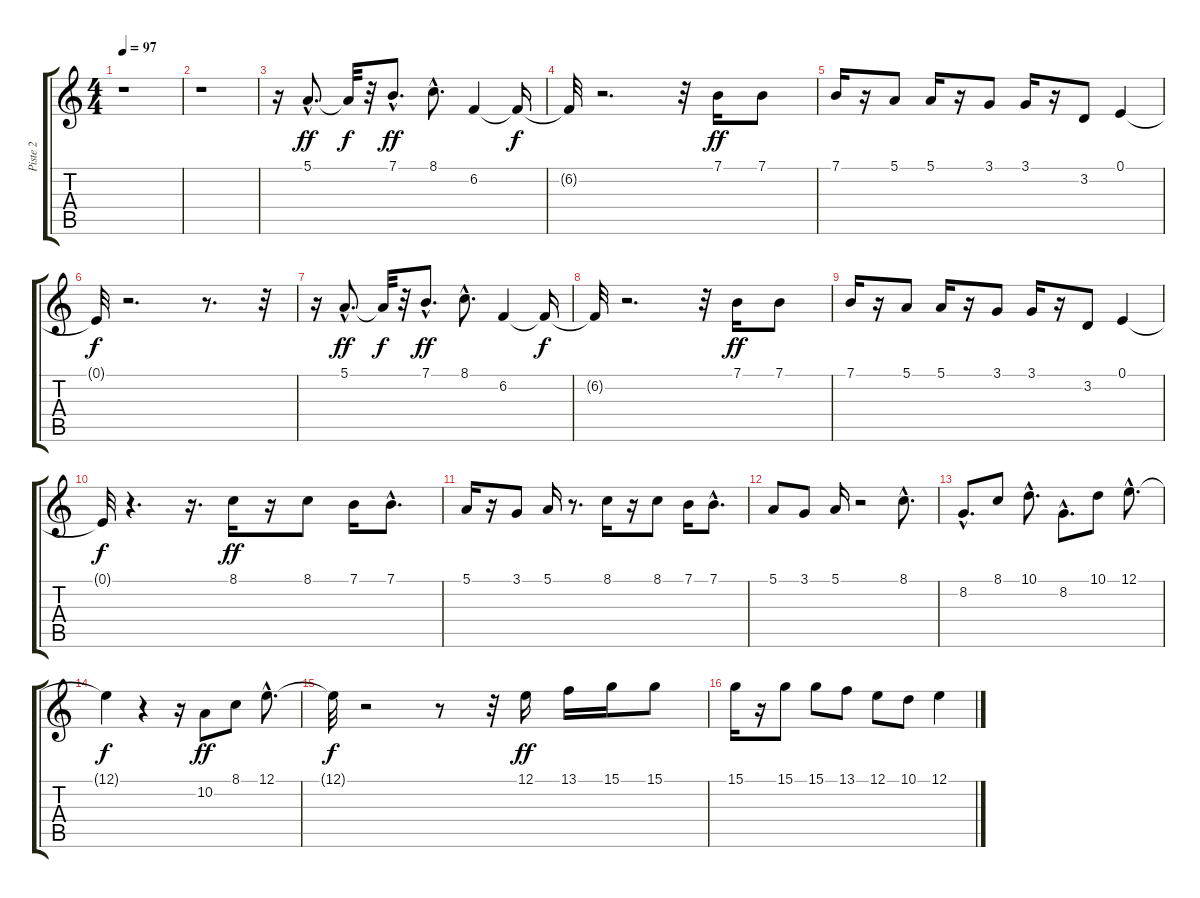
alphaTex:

\track ("Piste 2" "Piste 2") {instrument trombone}
\staff {score tabs}
\tuning (E4 B3 G3 D3 A2 E2) {hide}
\ts (4 4)
\tempo 97
\clef g2
\ks c
r.1{dy f} |
r.1 |
r.16 5.1{hac}.8{d dy ff} 5.1{t}.32{dy f} r.32 7.1{hac}.8{d dy ff} 8.1{hac}.8{d} 6.2.4 6.2{t}.16{dy f} |
6.2{t}.32 r.2{d} r.32 7.1.16{dy ff} 7.1.8 |
7.1.16 r.16 5.1.8 5.1.16 r.16 3.1.8 3.1.16 r.16 3.2.8 0.1.4 |
0.1{t}.32{dy f} r.2{d} r.8{d} r.32 |
r.16 5.1{hac}.8{d dy ff} 5.1{t}.32{dy f} r.32 7.1{hac}.8{d dy ff} 8.1{hac}.8{d} 6.2.4 6.2{t}.16{dy f} |
6.2{t}.32 r.2{d} r.32 7.1.16{dy ff} 7.1.8 |
7.1.16 r.16 5.1.8 5.1.16 r.16 3.1.8 3.1.16 r.16 3.2.8 0.1.4 |
0.1{t}.32{dy f} r.4{d} r.16{d} 8.1.16{dy ff} r.16 8.1.8 7.1.16 7.1{hac}.8{d} |
5.1.16 r.16 3.1.8 5.1.16 r.8{d} 8.1.16 r.16 8.1.8 7.1.16 7.1{hac}.8{d} |
5.1.8 3.1.8 5.1.16 r.2 8.1{hac}.8{d} |
8.2{hac}.8{d} 8.1.8 10.1{hac}.8{d} 8.2{hac}.8{d} 10.1.8 12.1{hac}.8{d} |
12.1{t}.4{dy f} r.4 r.16 10.2.8{dy ff} 8.1.8 12.1{hac}.8{d} |
12.1{t}.32{dy f} r.2 r.8 r.32 12.1.16{dy ff} 13.1.16 15.1.16 15.1.8 |
15.1.16 r.16 15.1.8 15.1.8 13.1.8 12.1.8 10.1.8 12.1.4
